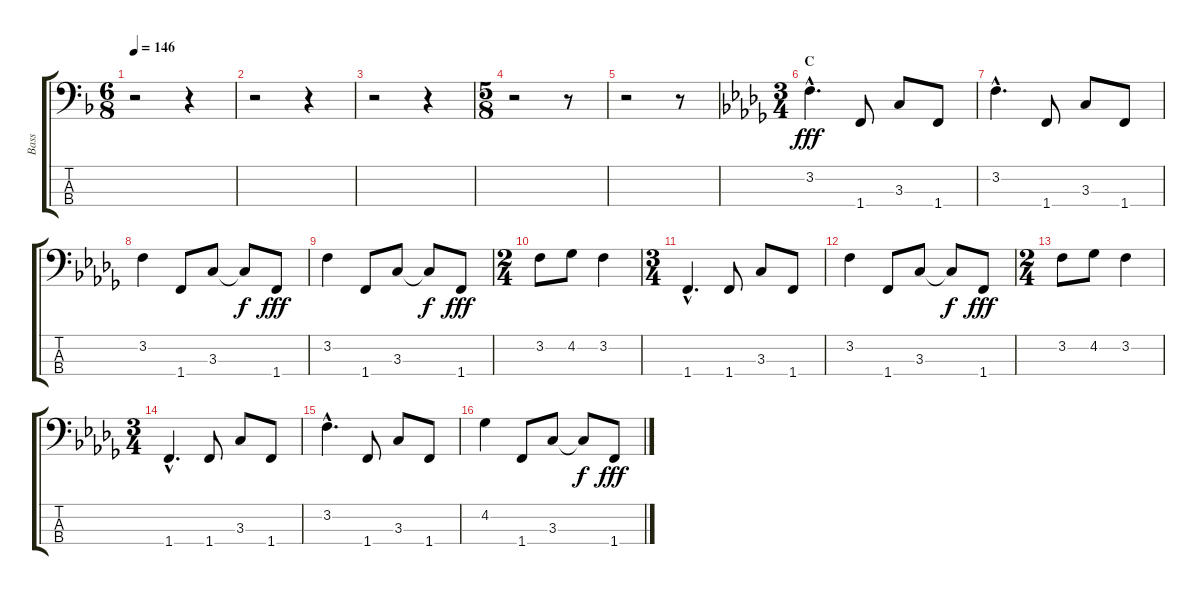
\track ("Bass" "Bass") {instrument acousticguitarnylon}
\staff {score tabs}
\tuning (G2 D2 A1 E1) {hide}
\ts (6 8)
\tempo 146
\clef f4
\ks f
r.2{dy fff} r.4 |
r.2 r.4 |
r.2 r.4 |
\ts (5 8)
r.2 r.8 |
r.2 r.8 |
\ts (3 4)
\section ("" "C")
\ks db
3.2{hac}.4{d} 1.4.8 3.3.8 1.4.8 |
3.2{hac}.4{d} 1.4.8 3.3.8 1.4.8 |
3.2.4 1.4.8 3.3.8 3.3{t}.8{dy f} 1.4.8{dy fff} |
3.2.4 1.4.8 3.3.8 3.3{t}.8{dy f} 1.4.8{dy fff} |
\ts (2 4)
3.2.8 4.2.8 3.2.4 |
\ts (3 4)
1.4{hac}.4{d} 1.4.8 3.3.8 1.4.8 |
3.2.4 1.4.8 3.3.8 3.3{t}.8{dy f} 1.4.8{dy fff} |
\ts (2 4)
3.2.8 4.2.8 3.2.4 |
\ts (3 4)
1.4{hac}.4{d} 1.4.8 3.3.8 1.4.8 |
3.2{hac}.4{d} 1.4.8 3.3.8 1.4.8 |
4.2.4 1.4.8 3.3.8 3.3{t}.8{dy f} 1.4.8{dy fff}
